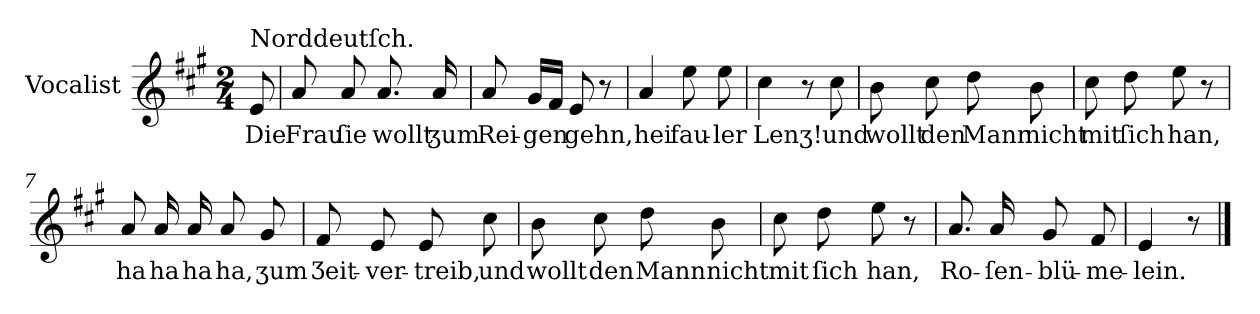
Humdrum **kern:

**kern	**text
*part1	*part1
*staff1	*staff1
*I"Vocalist	*
*k[f#c#g#]	*
*A:	*
*M2/4	*
=	=
!LO:TX:a:t=Norddeutſch.	!
8e	Die
=1	=1
8a	Frau
8a	ſie
8.a	wollt
16a	ʒum
=2	=2
8a	Rei-
16g#LL	-gen
16f#JJ	.
8e	gehn,
8r	.
=3	=3
4a	hei
8ee	fau-
8ee	-ler
=4	=4
4cc#	Lenʒ!
8r	.
8cc#	und
=5	=5
8b	wollt
8cc#	den
8dd	Mann
8b	nicht
=6	=6
8cc#	mit
8dd	ſich
8ee	han,
8r	.
=7	=7
8a	ha
16a	ha
16a	ha
8a	ha,
8g#	ʒum
=8	=8
8f#	Ʒeit-
8e	-ver-
8e	-treib,
8cc#	und
=9	=9
8b	wollt
8cc#	den
8dd	Mann
8b	nicht
=10	=10
8cc#	mit
8dd	ſich
8ee	han,
8r	.
=11	=11
8.a	Ro-
16a	-ſen-
8g#	-blü-
8f#	-me-
=12	=12
4e	-lein.
8r	.
==	==
*-	*-
